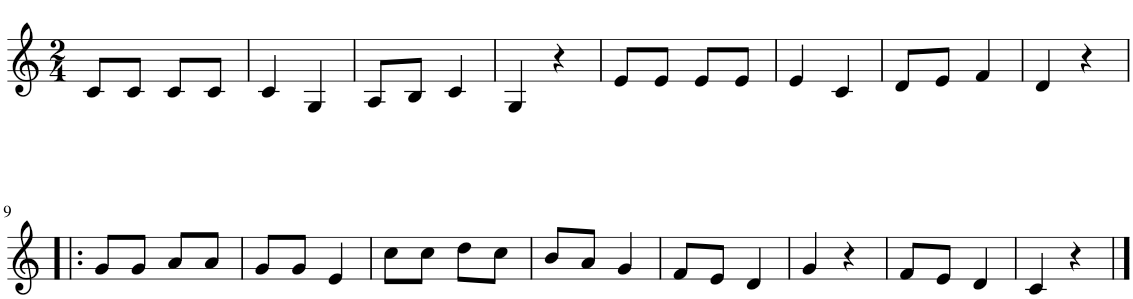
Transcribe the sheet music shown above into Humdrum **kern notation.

**kern
*part1
*staff1
*I"Voice
*clefG2
*k[]
*M2/4
=1
8c/L
8c/J
8c/L
8c/J
=2
4c/
4G/
=3
8A/L
8B/J
4c/
=4
4G/
4r
=5
8e/L
8e/J
8e/L
8e/J
=6
4e/
4c/
=7
8d/L
8e/J
4f/
=8
4d/
4r
!!LO:LB:g=z
=9!|:
8g/L
8g/J
8a/L
8a/J
=10
8g/L
8g/J
4e/
=11
8cc\L
8cc\J
8dd\L
8cc\J
=12
8b/L
8a/J
4g/
=13
8f/L
8e/J
4d/
=14
4g/
4r
=15
8f/L
8e/J
4d/
=16
4c/
4r
==
*-
